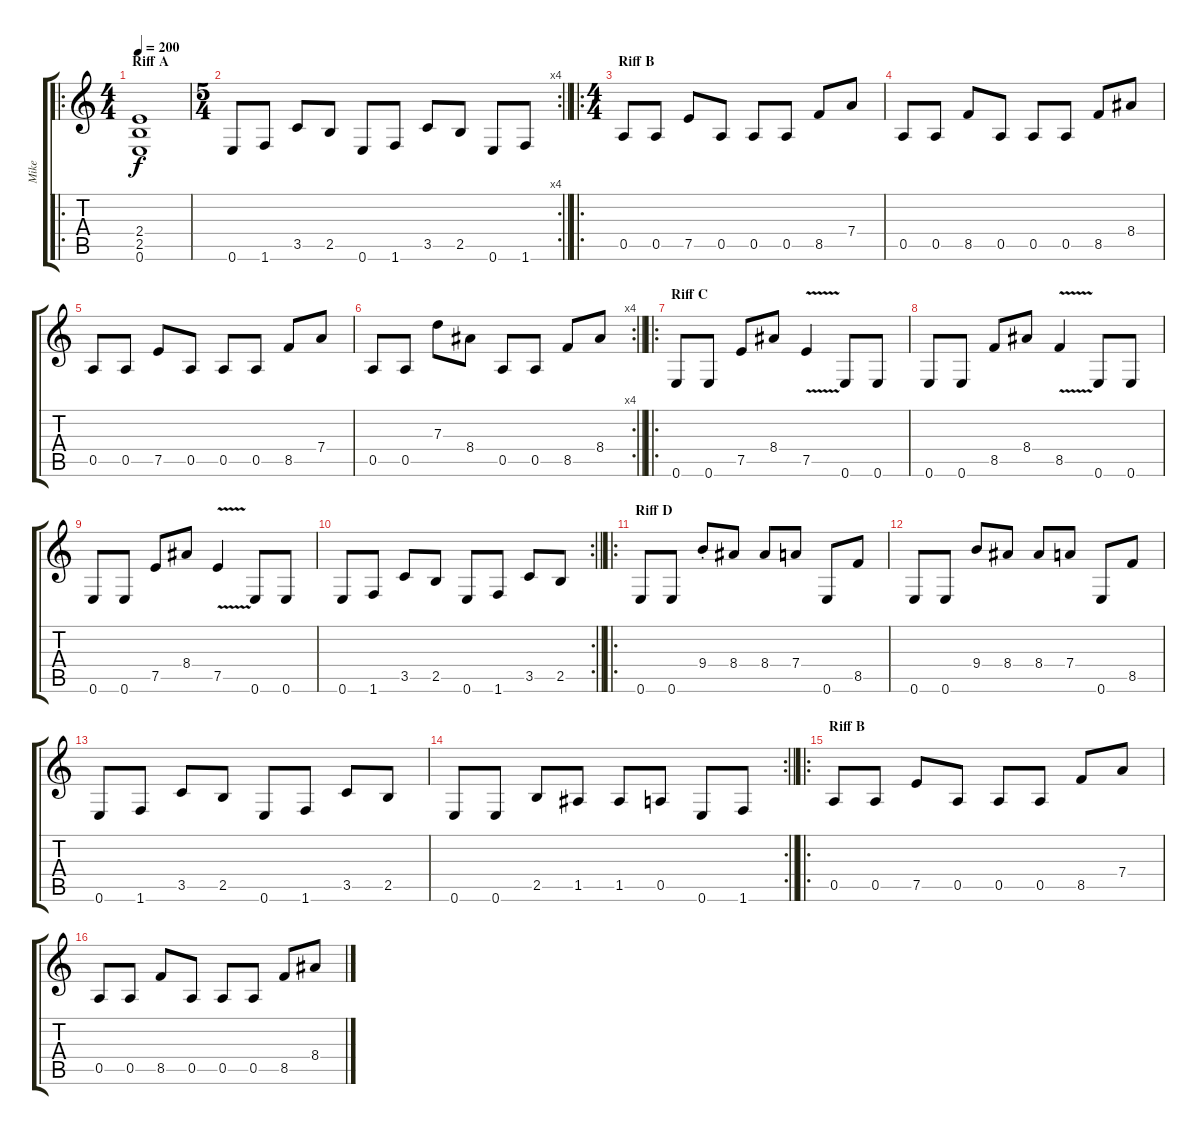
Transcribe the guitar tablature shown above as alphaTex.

\track ("Mike" "Mike") {instrument overdrivenguitar}
\staff {score tabs}
\tuning (E4 B3 G3 D3 A2 E2) {hide}
\ro
\ts (4 4)
\section ("" "Riff A")
\tempo 200
\clef g2
\ks c
(2.4 2.5 0.6).1{dy f instrument overdrivenguitar} |
\rc 4
\ts (5 4)
\barLineRight lightlight
0.6.8 1.6.8 3.5.8 2.5.8 0.6.8 1.6.8 3.5.8 2.5.8 0.6.8 1.6.8 |
\ro
\ts (4 4)
\section ("" "Riff B")
0.5.8 0.5.8 7.5.8 0.5.8 0.5.8 0.5.8 8.5.8 7.4.8 |
0.5.8 0.5.8 8.5.8 0.5.8 0.5.8 0.5.8 8.5.8 8.4.8 |
0.5.8 0.5.8 7.5.8 0.5.8 0.5.8 0.5.8 8.5.8 7.4.8 |
\rc 4
\barLineRight lightlight
0.5.8 0.5.8 7.3.8 8.4.8 0.5.8 0.5.8 8.5.8 8.4.8 |
\ro
\section ("" "Riff C")
0.6.8 0.6.8 7.5.8 8.4.8 7.5{v}.4 0.6.8 0.6.8 |
0.6.8 0.6.8 8.5.8 8.4.8 8.5{v}.4 0.6.8 0.6.8 |
0.6.8 0.6.8 7.5.8 8.4.8 7.5{v}.4 0.6.8 0.6.8 |
\rc 2
\barLineRight lightlight
0.6.8 1.6.8 3.5.8 2.5.8 0.6.8 1.6.8 3.5.8 2.5.8 |
\ro
\section ("" "Riff D")
0.6.8 0.6.8 9.4{st}.8 8.4.8 8.4.8 7.4.8 0.6.8 8.5.8 |
0.6.8 0.6.8 9.4.8 8.4.8 8.4.8 7.4.8 0.6.8 8.5.8 |
0.6.8 1.6.8 3.5.8 2.5.8 0.6.8 1.6.8 3.5.8 2.5.8 |
\rc 2
\barLineRight lightlight
0.6.8 0.6.8 2.5.8 1.5.8 1.5.8 0.5.8 0.6.8 1.6.8 |
\ro
\section ("" "Riff B")
0.5.8 0.5.8 7.5.8 0.5.8 0.5.8 0.5.8 8.5.8 7.4.8 |
0.5.8 0.5.8 8.5.8 0.5.8 0.5.8 0.5.8 8.5.8 8.4.8
